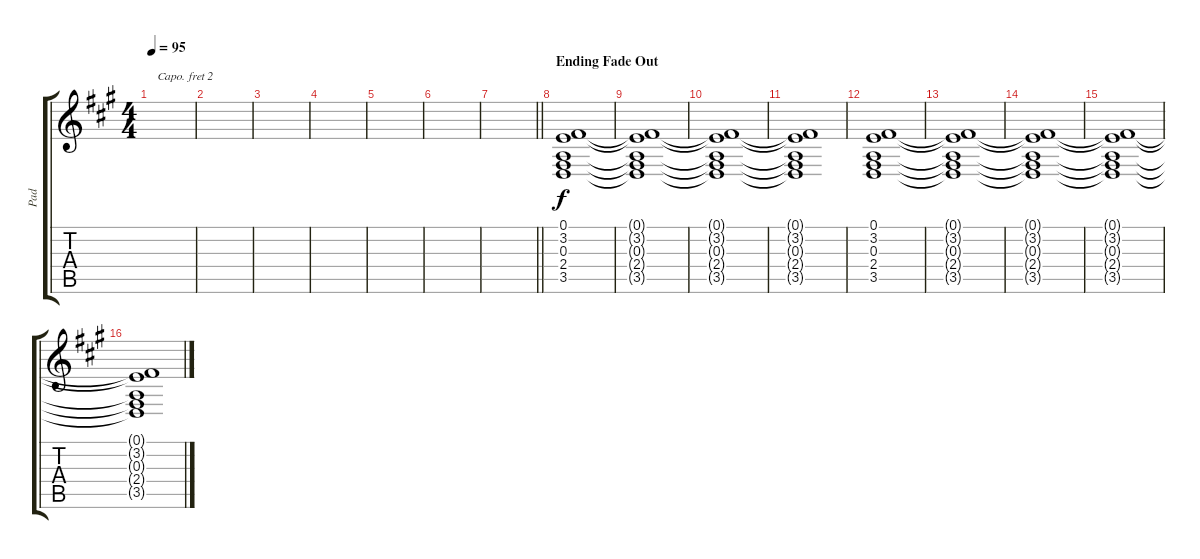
\track ("Pad" "Pad") {instrument pad7halo}
\staff {score tabs}
\capo 2
\tuning (E4 B3 G3 D3 A2 E2) {hide}
\ts (4 4)
\tempo 95
\clef g2
\ks a
|
|
|
|
|
|
\barLineRight lightlight
|
\section ("" "Ending Fade Out")
(0.1 3.2 0.3 2.4 3.5).1 |
(0.1{t} 3.2{t} 0.3{t} 2.4{t} 3.5{t}).1 |
(0.1{t} 3.2{t} 0.3{t} 2.4{t} 3.5{t}).1 |
(0.1{t} 3.2{t} 0.3{t} 2.4{t} 3.5{t}).1 |
(0.1 3.2 0.3 2.4 3.5).1{volume 10} |
(0.1{t} 3.2{t} 0.3{t} 2.4{t} 3.5{t}).1 |
(0.1{t} 3.2{t} 0.3{t} 2.4{t} 3.5{t}).1{volume 8} |
(0.1{t} 3.2{t} 0.3{t} 2.4{t} 3.5{t}).1 |
(0.1{t} 3.2{t} 0.3{t} 2.4{t} 3.5{t}).1{volume 7}
